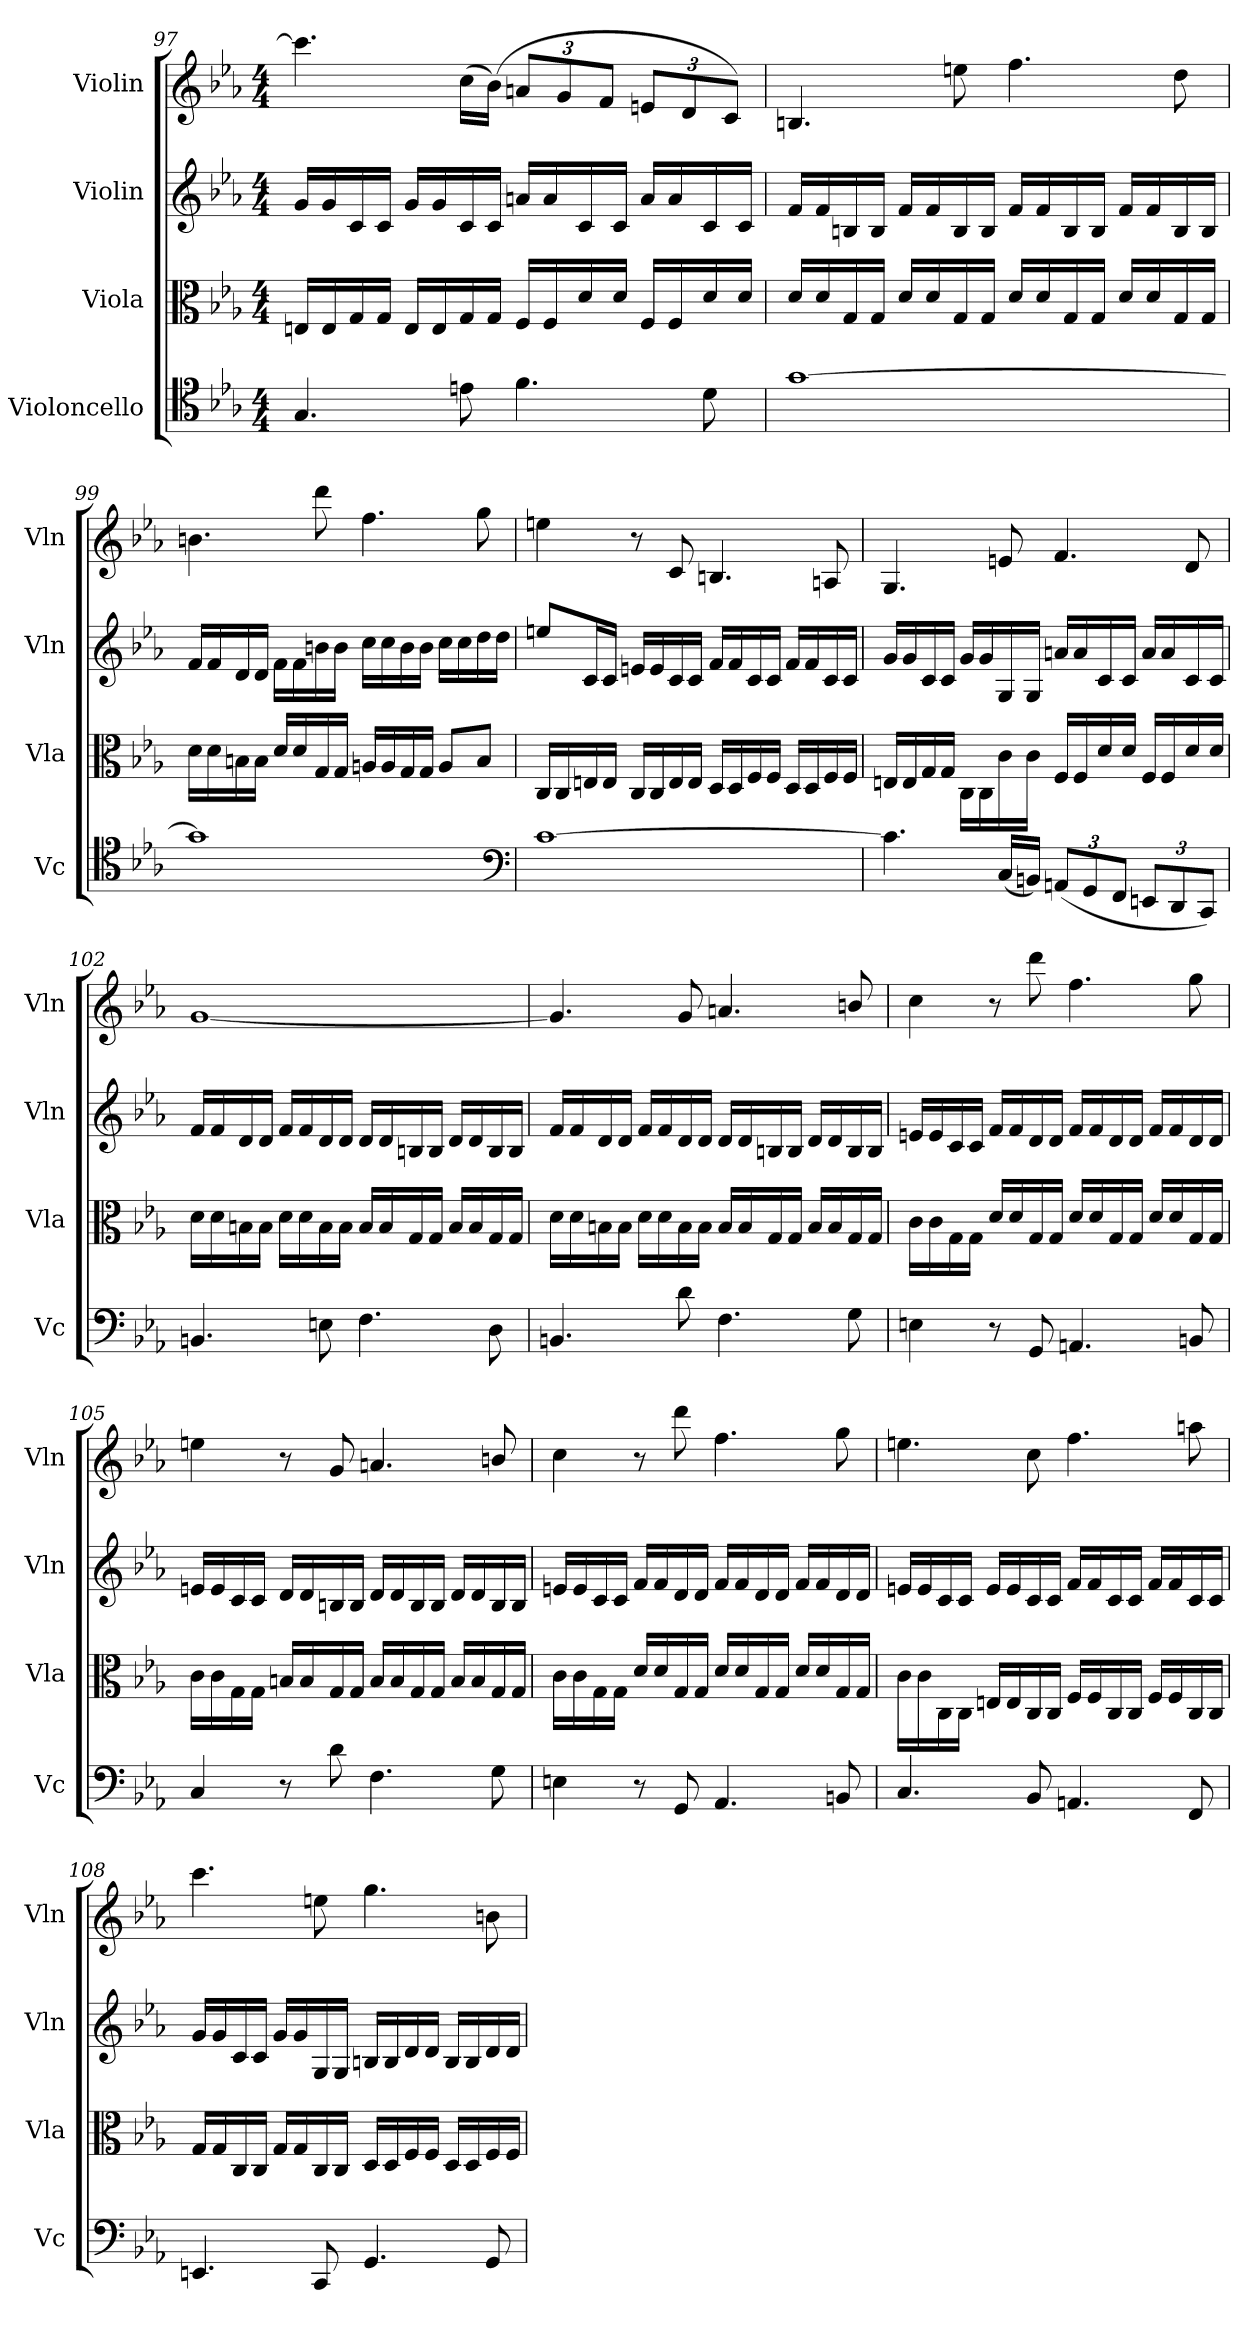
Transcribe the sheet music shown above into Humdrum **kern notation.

**kern	**kern	**kern	**kern
*part4	*part3	*part2	*part1
*staff4	*staff3	*staff2	*staff1
*I"Violoncello	*I"Viola	*I"Violin	*I"Violin
*I'Vc	*I'Vla	*I'Vln	*I'Vln
*clefC4	*clefC3	*clefG2	*clefG2
*k[b-e-a-]	*k[b-e-a-]	*k[b-e-a-]	*k[b-e-a-]
*E-:	*E-:	*E-:	*E-:
*M4/4	*M4/4	*M4/4	*M4/4
=97	=97	=97	=97
4.G/	16En/LL	16g/LL	4.ccc\]
.	16E/	16g/	.
.	16G/	16c/	.
.	16G/JJ	16c/JJ	.
.	16E/LL	16g/LL	.
.	16E/	16g/	.
8en\	16G/	16c/	(16cc\LL
.	16G/JJ	16c/JJ	(16b-\JJ)
4.f\	16F/LL	16an/LL	12an/L
.	16F/	16a/	.
.	.	.	12g/
.	16d/	16c/	.
.	.	.	12f/J
.	16d/JJ	16c/JJ	.
.	16F/LL	16a/LL	12en/L
.	16F/	16a/	.
.	.	.	12d/
8d\	16d/	16c/	.
.	.	.	12c/J)
.	16d/JJ	16c/JJ	.
=98	=98	=98	=98
[1g	16d/LL	16f/LL	4.Bn/
.	16d/	16f/	.
.	16G/	16Bn/	.
.	16G/JJ	16B/JJ	.
.	16d/LL	16f/LL	.
.	16d/	16f/	.
.	16G/	16B/	8een\
.	16G/JJ	16B/JJ	.
.	16d/LL	16f/LL	4.ff\
.	16d/	16f/	.
.	16G/	16B/	.
.	16G/JJ	16B/JJ	.
.	16d/LL	16f/LL	.
.	16d/	16f/	.
.	16G/	16B/	8dd\
.	16G/JJ	16B/JJ	.
=99	=99	=99	=99
1g]	16d\LL	16f/LL	4.bn\
.	16d\	16f/	.
.	16Bn\	16d/	.
.	16B\JJ	16d/JJ	.
.	16d/LL	16f\LL	.
.	16d/	16f\	.
.	16G/	16bn\	8ddd\
.	16G/JJ	16b\JJ	.
.	16An/LL	16cc\LL	4.ff\
.	16A/	16cc\	.
.	16G/	16b\	.
.	16G/JJ	16b\JJ	.
.	8A/L	16cc\LL	.
.	.	16cc\	.
.	8B/J	16dd\	8gg\
.	.	16dd\JJ	.
*clefF4	*	*	*
=100	=100	=100	=100
[1c	16C/LL	8een/L	4een\
.	16C/	.	.
.	16En/	16c/L	.
.	16E/JJ	16c/JJ	.
.	16C/LL	16en/LL	8r
.	16C/	16e/	.
.	16E/	16c/	8c/
.	16E/JJ	16c/JJ	.
.	16D/LL	16f/LL	4.Bn/
.	16D/	16f/	.
.	16F/	16c/	.
.	16F/JJ	16c/JJ	.
.	16D/LL	16f/LL	.
.	16D/	16f/	.
.	16F/	16c/	8An/
.	16F/JJ	16c/JJ	.
=101	=101	=101	=101
4.c\]	16En/LL	16g/LL	4.G/
.	16E/	16g/	.
.	16G/	16c/	.
.	16G/JJ	16c/JJ	.
.	16C\LL	16g/LL	.
.	16C\	16g/	.
(16C/LL	16c\	16G/	8en/
16BBn/JJ)	16c\JJ	16G/JJ	.
(12AAn/L	16F/LL	16an/LL	4.f/
.	16F/	16a/	.
12GG/	.	.	.
.	16d/	16c/	.
12FF/J	.	.	.
.	16d/JJ	16c/JJ	.
12EEn/L	16F/LL	16a/LL	.
.	16F/	16a/	.
12DD/	.	.	.
.	16d/	16c/	8d/
12CC/J)	.	.	.
.	16d/JJ	16c/JJ	.
=102	=102	=102	=102
4.BBn/	16d\LL	16f/LL	[1g
.	16d\	16f/	.
.	16Bn\	16d/	.
.	16B\JJ	16d/JJ	.
.	16d\LL	16f/LL	.
.	16d\	16f/	.
8En\	16B\	16d/	.
.	16B\JJ	16d/JJ	.
4.F\	16B/LL	16d/LL	.
.	16B/	16d/	.
.	16G/	16Bn/	.
.	16G/JJ	16B/JJ	.
.	16B/LL	16d/LL	.
.	16B/	16d/	.
8D\	16G/	16B/	.
.	16G/JJ	16B/JJ	.
=103	=103	=103	=103
4.BBn/	16d\LL	16f/LL	4.g/]
.	16d\	16f/	.
.	16Bn\	16d/	.
.	16B\JJ	16d/JJ	.
.	16d\LL	16f/LL	.
.	16d\	16f/	.
8d\	16B\	16d/	8g/
.	16B\JJ	16d/JJ	.
4.F\	16B/LL	16d/LL	4.an/
.	16B/	16d/	.
.	16G/	16Bn/	.
.	16G/JJ	16B/JJ	.
.	16B/LL	16d/LL	.
.	16B/	16d/	.
8G\	16G/	16B/	8bn/
.	16G/JJ	16B/JJ	.
=104	=104	=104	=104
4En\	16c\LL	16en/LL	4cc\
.	16c\	16e/	.
.	16G\	16c/	.
.	16G\JJ	16c/JJ	.
8r	16d/LL	16f/LL	8r
.	16d/	16f/	.
8GG/	16G/	16d/	8ddd\
.	16G/JJ	16d/JJ	.
4.AAn/	16d/LL	16f/LL	4.ff\
.	16d/	16f/	.
.	16G/	16d/	.
.	16G/JJ	16d/JJ	.
.	16d/LL	16f/LL	.
.	16d/	16f/	.
8BBn/	16G/	16d/	8gg\
.	16G/JJ	16d/JJ	.
=105	=105	=105	=105
4C/	16c\LL	16en/LL	4een\
.	16c\	16e/	.
.	16G\	16c/	.
.	16G\JJ	16c/JJ	.
8r	16Bn/LL	16d/LL	8r
.	16B/	16d/	.
8d\	16G/	16Bn/	8g/
.	16G/JJ	16B/JJ	.
4.F\	16B/LL	16d/LL	4.an/
.	16B/	16d/	.
.	16G/	16B/	.
.	16G/JJ	16B/JJ	.
.	16B/LL	16d/LL	.
.	16B/	16d/	.
8G\	16G/	16B/	8bn/
.	16G/JJ	16B/JJ	.
=106	=106	=106	=106
4En\	16c\LL	16en/LL	4cc\
.	16c\	16e/	.
.	16G\	16c/	.
.	16G\JJ	16c/JJ	.
8r	16d/LL	16f/LL	8r
.	16d/	16f/	.
8GG/	16G/	16d/	8ddd\
.	16G/JJ	16d/JJ	.
4.AA-/	16d/LL	16f/LL	4.ff\
.	16d/	16f/	.
.	16G/	16d/	.
.	16G/JJ	16d/JJ	.
.	16d/LL	16f/LL	.
.	16d/	16f/	.
8BBn/	16G/	16d/	8gg\
.	16G/JJ	16d/JJ	.
=107	=107	=107	=107
4.C/	16c\LL	16en/LL	4.een\
.	16c\	16e/	.
.	16C\	16c/	.
.	16C\JJ	16c/JJ	.
.	16En/LL	16e/LL	.
.	16E/	16e/	.
8BB-/	16C/	16c/	8cc\
.	16C/JJ	16c/JJ	.
4.AAn/	16F/LL	16f/LL	4.ff\
.	16F/	16f/	.
.	16C/	16c/	.
.	16C/JJ	16c/JJ	.
.	16F/LL	16f/LL	.
.	16F/	16f/	.
8FF/	16C/	16c/	8aan\
.	16C/JJ	16c/JJ	.
=108	=108	=108	=108
4.EEn/	16G/LL	16g/LL	4.ccc\
.	16G/	16g/	.
.	16C/	16c/	.
.	16C/JJ	16c/JJ	.
.	16G/LL	16g/LL	.
.	16G/	16g/	.
8CC/	16C/	16G/	8een\
.	16C/JJ	16G/JJ	.
4.GG/	16D/LL	16Bn/LL	4.gg\
.	16D/	16B/	.
.	16F/	16d/	.
.	16F/JJ	16d/JJ	.
.	16D/LL	16B/LL	.
.	16D/	16B/	.
8GG/	16F/	16d/	8bn\
.	16F/JJ	16d/JJ	.
=	=	=	=
*-	*-	*-	*-
